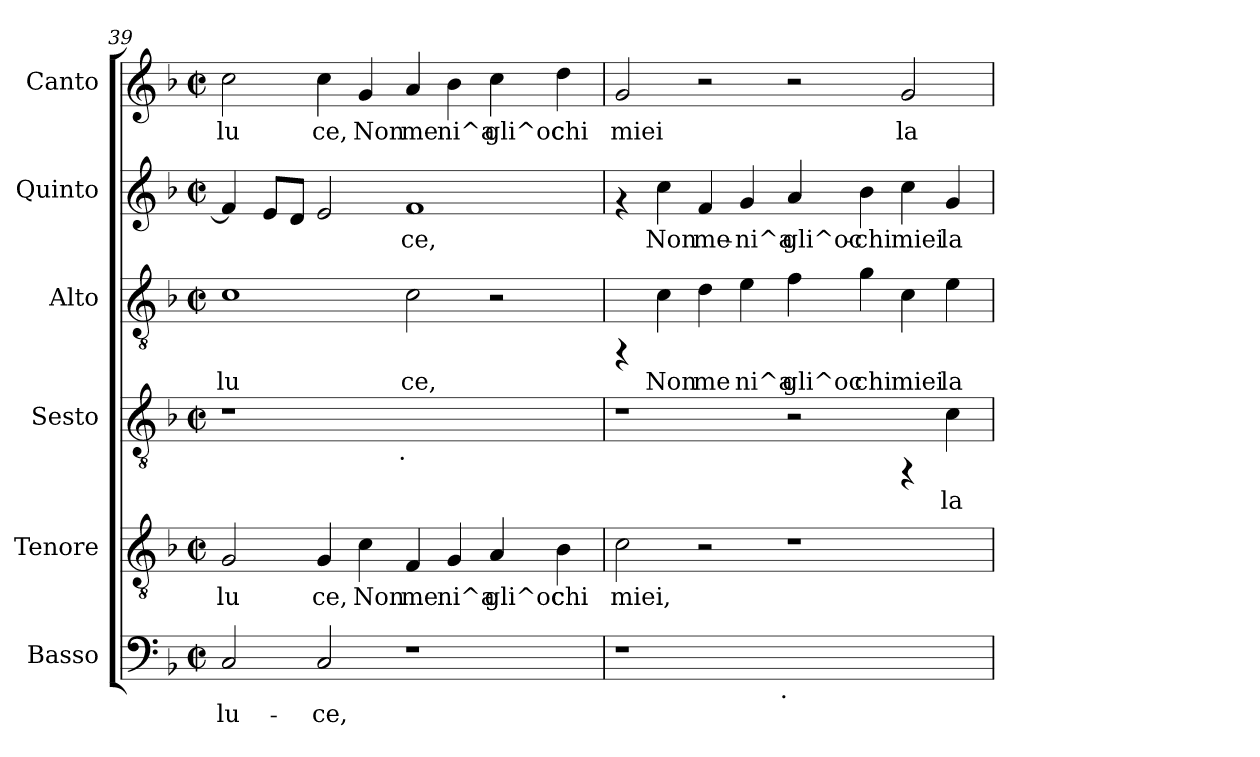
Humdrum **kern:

**kern	**text	**kern	**text	**kern	**text	**kern	**text	**kern	**text	**kern	**text
*part6	*part6	*part5	*part5	*part4	*part4	*part3	*part3	*part2	*part2	*part1	*part1
*staff6	*staff6	*staff5	*staff5	*staff4	*staff4	*staff3	*staff3	*staff2	*staff2	*staff1	*staff1
*I"Basso	*	*I"Tenore	*	*I"Sesto	*	*I"Alto	*	*I"Quinto	*	*I"Canto	*
*clefF4	*	*clefGv2	*	*clefGv2	*	*clefGv2	*	*clefG2	*	*clefG2	*
*ITrd-3c-5	*	*ITrd-3c-5	*	*ITrd-3c-5	*	*ITrd-3c-5	*	*ITrd-3c-5	*	*	*
*k[b-e-]	*	*k[b-e-]	*	*k[b-e-]	*	*k[b-e-]	*	*k[b-e-]	*	*k[b-]	*
*B-:	*	*B-:	*	*B-:	*	*B-:	*	*B-:	*	*F:	*
*M2/2	*	*M2/2	*	*M2/2	*	*M2/2	*	*M2/2	*	*M2/2	*
*met(c|)	*	*met(c|)	*	*met(c|)	*	*met(c|)	*	*met(c|)	*	*met(c|)	*
=39	=39	=39	=39	=39	=39	=39	=39	=39	=39	=39	=39
!	!LO:LY:b:cj	!	!LO:LY:b:cj	!	!	!	!LO:LY:b:cj	!	!LO:LY:b:cj	!	!LO:LY:b:cj
*	*	*	*	*^	*	*	*	*	*	*	*
2F/	lu-	2c/	lu	1r	2ryy	.	1f	lu	4b-/]	--	2cc\	lu
!	!	!	!	!	!	!	!	!	!	!LO:LY:b:cj	!	!
.	.	.	.	.	.	.	.	.	8a/L	--	.	.
!	!	!	!	!	!	!	!	!	!	!LO:LY:b:cj	!	!
.	.	.	.	.	.	.	.	.	8g/J	--	.	.
!	!LO:LY:b:cj	!	!LO:LY:b:cj	!	!	!	!	!	!	!LO:LY:b:cj	!	!LO:LY:b:cj
2F/	-ce,	4c/	ce,	.	4ryy	.	.	.	2a/	--	4cc\	ce,
!	!	!	!LO:LY:b:cj	!	!	!	!	!	!	!	!	!LO:LY:b:cj
.	.	4f\	Non	.	8...ryy	.	.	.	.	.	4g/	Non
!	!	!	!	!	!LO:TX:b:t=.	!	!	!	!	!	!	!
.	.	.	.	.	1ryy	.	.	.	.	.	.	.
!	!	!	!LO:LY:b:cj	!	!	!	!	!LO:LY:b:cj	!	!LO:LY:b:cj	!	!LO:LY:b:cj
1r	.	4B-/	me	1ryy	.	.	2f\	ce,	1b-	-ce,	4a/	me
!	!	!	!LO:LY:b:cj	!	!	!	!	!	!	!	!	!LO:LY:b:cj
.	.	4c/	ni^a	.	.	.	.	.	.	.	4b-\	ni^a
!	!	!	!LO:LY:b:cj	!	!	!	!	!	!	!	!	!LO:LY:b:cj
.	.	4d/	gli^oc	.	.	.	2r	.	.	.	4cc\	gli^oc
!	!	!	!LO:LY:b:cj	!	!	!	!	!	!	!	!	!LO:LY:b:cj
.	.	4e-\	chi	.	.	.	.	.	.	.	4dd\	chi
.	.	.	.	.	64ryy	.	.	.	.	.	.	.
=40	=40	=40	=40	=40	=40	=40	=40	=40	=40	=40	=40	=40
!	!	!	!LO:LY:b:cj	!	!	!	!	!	!	!	!	!LO:LY:b:cj
*^	*	*	*	*v	*v	*	*	*	*	*	*	*
1r	2ryy	.	2f\	miei,	1r	.	4rFF	.	4rf	.	2g/	miei
!	!	!	!	!	!	!	!	!LO:LY:b:cj	!	!LO:LY:b:cj	!	!
.	.	.	.	.	.	.	4f\	Non	4ff\	Non	.	.
!	!	!	!	!	!	!	!	!LO:LY:b:cj	!	!LO:LY:b:cj	!	!
.	4ryy	.	2r	.	.	.	4g\	me	4b-/	me-	2r	.
!	!	!	!	!	!	!	!	!LO:LY:b:cj	!	!LO:LY:b:cj	!	!
.	8...ryy	.	.	.	.	.	4a\	ni^a	4cc/	-ni^a	.	.
!	!LO:TX:b:t=.	!	!	!	!	!	!	!	!	!	!	!
.	1ryy	.	.	.	.	.	.	.	.	.	.	.
!	!	!	!	!	!	!	!	!LO:LY:b:cj	!	!LO:LY:b:cj	!	!
1ryy	.	.	1r	.	2r	.	4b-\	gli^oc	4dd/	gli^oc-	2r	.
!	!	!	!	!	!	!	!	!LO:LY:b:cj	!	!LO:LY:b:cj	!	!
.	.	.	.	.	.	.	4cc\	chi	4ee-\	-chi	.	.
!	!	!	!	!	!	!	!	!LO:LY:b:cj	!	!LO:LY:b:cj	!	!LO:LY:b:cj
.	.	.	.	.	4rFF	.	4f\	miei	4ff\	miei	2g/	la
!	!	!	!	!	!	!LO:LY:b:cj	!	!LO:LY:b:cj	!	!LO:LY:b:cj	!	!
.	.	.	.	.	4f\	la	4a\	la	4cc/	la	.	.
.	64ryy	.	.	.	.	.	.	.	.	.	.	.
*v	*v	*	*	*	*	*	*	*	*	*	*	*
=	=	=	=	=	=	=	=	=	=	=	=
*-	*-	*-	*-	*-	*-	*-	*-	*-	*-	*-	*-
